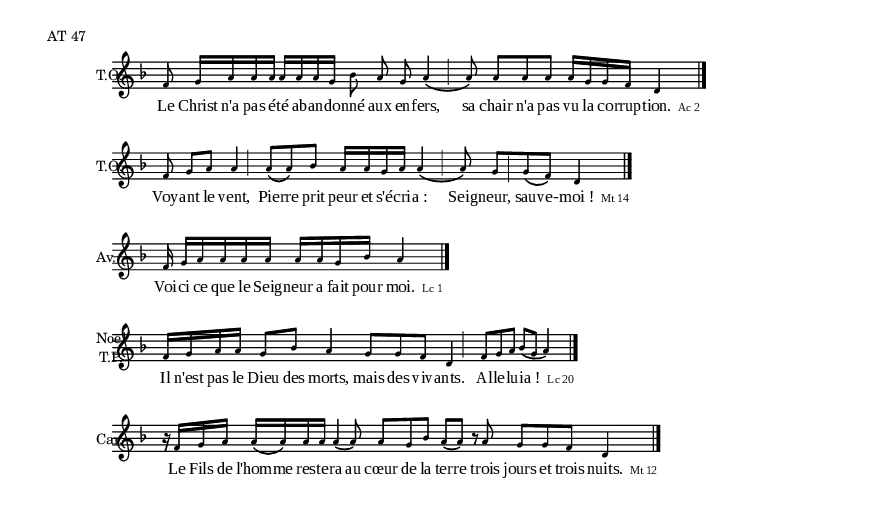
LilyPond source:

\version "2.12.0"
 \include "definitions.ly"
\markup {AT 47 }



\relative f' { 
	\new Staff {
		\cadenzaOn
		\key f \major
		\set Staff.instrumentName = \markup{ \center-column { T.O. } }
		f8
		g16[ a a a] 
		a[ a a g]
		\times 2/3 { bes8 a g }
		\times 2/3 { a4\( \pespace \cesure\pespace  a8\) }
		\times 2/3 { a[ a a] }
		a16[ g g f]
		d4
		\endBar
	}
	\addlyrics {
		Le Christ n'a pas é -- té ab -- an -- do -- nné aux en -- fers, sa chair n'a pas vu la co -- rrup -- tion. 
		\markup { \citation #"Ac 2" }
	}
}

\relative f' { 
	\new Staff {
		\cadenzaOn
		\key f \major
		\set Staff.instrumentName = \markup{ \center-column { T.O. } }
		f8
		g8[ a] a4 \cesure\pespace 
		\times 2/3 { a8[\( a\) bes] }
		a16[ a g a]
		\times 2/3 { a4\( \pespace \cesure\pespace  a8\) }
		\times 2/3 { g8[ \cesurebasse \pespace g\(  f\)] }
		d4
		\endBar
	}
	\addlyrics {
		Voy -- ant le vent, Pie -- rre prit peur et s'é -- cri -- "a :" Seig -- neur, sau -- ve- -- "moi !"
		\markup { \citation #"Mt 14" }
	}
}

\relative f' { 
	\new Staff {
		\cadenzaOn
		\key f \major
		\set Staff.instrumentName = \markup{ \center-column { Av. } }
		f16
		\times 2/5 {g16[a a a a]}
		a16[ a g bes] a4
		\endBar
	}
	\addlyrics {
		Voi -- ci ce que le Seig -- neur a fait pour moi.
		\markup { \citation #"Lc 1" }
	}
}

\relative f' { 
	\new Staff {
		\cadenzaOn
		\key f \major
		\set Staff.instrumentName = \markup{ \center-column { Noël T.P. } }
		f16[ g a a]
		g8[ bes] a4
		\times 2/3 { g8[ g f] }
		d4 \cesure\pespace 
		\times 2/3 {f8[ g a]} bes[\( g] a4\) 
		\endBar
	}
	\addlyrics {
		Il n'est pas le Dieu des morts, mais des viv -- ants. Al -- le -- lu -- "ia !" _ _
		\markup { \citation #"Lc 20" }
	}
}
\relative f' { 
	\new Staff {
		\cadenzaOn
		\key f \major
		\set Staff.instrumentName = \markup{ \center-column { Car. } }
		r16 f[ g a]
		a[\( a\) a a]
		\times 2/3 { a4\( a8\) }
		\times 2/3 { a8[ g bes] }
		a[\( a\)]
	        \pespace
		r a
		\times 2/3 { g[ g f] }
		d4
		\endBar
	}
	\addlyrics {
		Le Fils de l'hom -- me res -- te -- ra au cœur de la ter -- re trois jours et trois nuits.
		\markup { \citation #"Mt 12" }
	}
}

